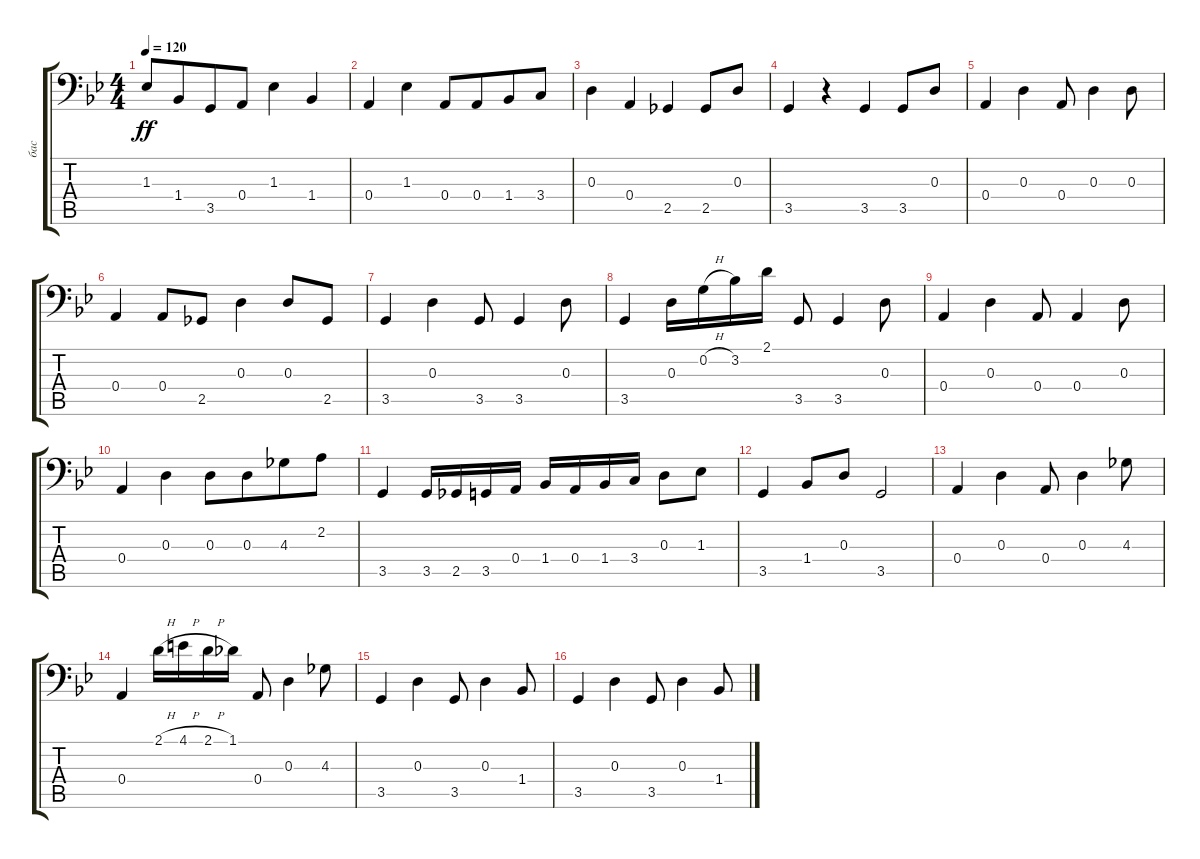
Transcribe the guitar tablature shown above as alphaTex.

\track ("бас" "бас") {instrument electricbasspick}
\staff {score tabs}
\tuning (C3 G2 D2 A1 E1 B0) {hide}
\ts (4 4)
\tempo 120
\clef f4
\ks gminor
1.3.8{dy ff} 1.4.8{beam merge} 3.5.8 0.4.8 1.3.4 1.4.4 |
0.4.4 1.3.4 0.4.8 0.4.8{beam merge} 1.4.8 3.4.8 |
0.3.4 0.4.4 2.5.4 2.5.8 0.3.8 |
3.5.4 r.4 3.5.4 3.5.8 0.3.8 |
0.4.4 0.3.4 0.4.8 0.3.4 0.3.8 |
0.4.4 0.4.8 2.5.8 0.3.4 0.3.8 2.5.8 |
3.5.4 0.3.4 3.5.8 3.5.4 0.3.8 |
3.5.4 0.3.16 0.2{h}.16 3.2.16 2.1.16 3.5.8 3.5.4 0.3.8 |
0.4.4 0.3.4 0.4.8 0.4.4 0.3.8 |
0.4.4 0.3.4 0.3.8 0.3.8{beam merge} 4.3.8 2.2.8 |
3.5.4 3.5.16 2.5.16 3.5.16 0.4.16 1.4.16 0.4.16 1.4.16 3.4.16 0.3.8 1.3.8 |
3.5.4 1.4.8 0.3.8 3.5.2 |
0.4.4 0.3.4 0.4.8 0.3.4 4.3.8 |
0.4.4 2.1{h}.16 4.1{h}.16 2.1{h}.16 1.1.16 0.4.8 0.3.4 4.3.8 |
3.5.4 0.3.4 3.5.8 0.3.4 1.4.8 |
3.5.4 0.3.4 3.5.8 0.3.4 1.4.8
